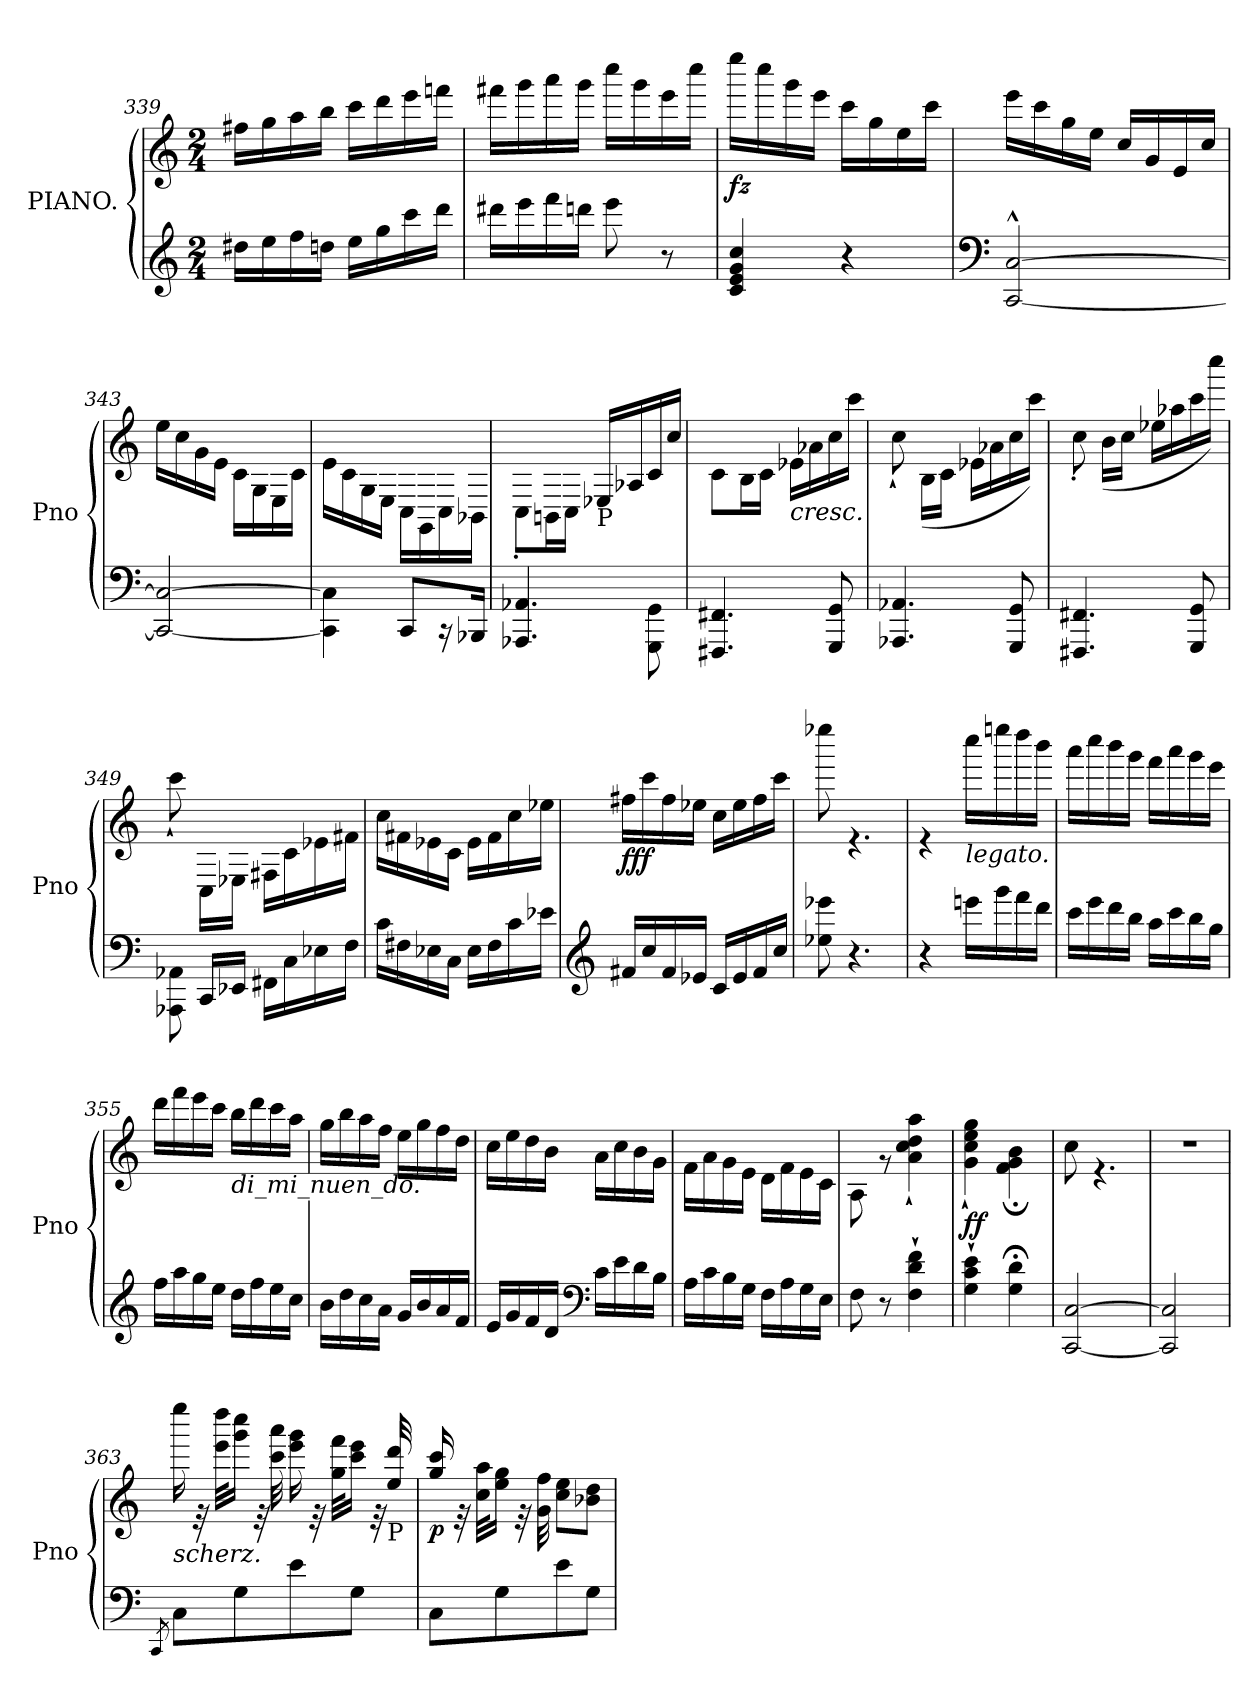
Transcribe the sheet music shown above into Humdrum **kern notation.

**kern	**kern	**dynam
*part1	*part1	*part1
*staff2	*staff1	*staff1/2
*I"PIANO.	*	*
*I'Pno	*	*
*clefG2	*clefG2	*
*k[]	*k[]	*
*M2/4	*M2/4	*
=339	=339	=339
*	*^	*
16dd#X\LL	2ryy	16ff#X\LL	.
16ee\	.	16gg\	.
16ff\	.	16aa\	.
16ddn\JJ	.	16bb\JJ	.
16ee\LL	.	16ccc\LL	.
16gg\	.	16ddd\	.
16ccc\	.	16eee\	.
16ddd\JJ	.	16fffn\JJ	.
=340	=340	=340	=340
16ddd#X\LL	2ryy	16fff#X\LL	.
16eee\	.	16ggg\	.
16fff\	.	16aaa\	.
16dddn\JJ	.	16ggg\JJ	.
8eee\	.	16cccc\LL	.
.	.	16ggg\	.
8r	.	16eee\	.
.	.	16cccc\JJ	.
=341	=341	=341	=341
!	!	!	!LO:DY:b
4c/ 4e/ 4g/ 4cc/	2ryy	16eeee\LL	fz
.	.	16cccc\	.
.	.	16ggg\	.
.	.	16eee\JJ	.
4r	.	16ccc\LL	.
.	.	16gg\	.
.	.	16ee\	.
.	.	16ccc\JJ	.
!!LO:LB:g=z	!!
=342	=342	=342	=342
*clefF4	*	*	*
[2CC/^^ [2C/^^	2ryy	16eee\LL	.
.	.	16ccc\	.
.	.	16gg\	.
.	.	16ee\JJ	.
.	.	16cc/LL	.
.	.	16g/	.
.	.	16e/	.
.	.	16cc/JJ	.
=343	=343	=343	=343
2CC/_ 2C/_	2ryy	16ee\LL	.
.	.	16cc\	.
.	.	16g\	.
.	.	16e\JJ	.
.	.	16c\LL	.
.	.	16G\	.
.	.	16E\	.
.	.	16c\JJ	.
=344	=344	=344	=344
4CC\] 4C\]	2ryy	16e\LL	.
.	.	16c\	.
.	.	16G\	.
.	.	16E\JJ	.
8CC/L	.	16C\LL	.
.	.	16GG\	.
16rCC	.	16C\	.
16BBB-X/Jk	.	16BB-X\JJ	.
=345	=345	=345	=345
4.AAA-X/ 4.AA-X/	2ryy	8C'\L	.
.	.	16BBn\L	.
.	.	16C\JJ	.
!	!	!LO:TX:b:t=P	!
.	.	16E-X/LL	.
.	.	16A-X/	.
8GGG\ 8GG\	.	16c/	.
.	.	16cc/JJ	.
=346	=346	=346	=346
4.FFF#X/ 4.FF#X/	2ryy	8c\L	.
.	.	16B\L	.
.	.	16c\JJ	.
!	!	!LO:TX:b:i:t=cresc.	!
.	.	16e-X\LL	.
.	.	16a-X\	.
8GGG/ 8GG/	.	16cc\	.
.	.	16ccc\JJ	.
!!LO:PB:g=z	!!
=347	=347	=347	=347
4.AAA-X/ 4.AA-X/	2ryy	8cc`\	.
.	.	(>16B\LL	.
.	.	16c\JJ	.
.	.	16e-X\LL	.
.	.	16a-X\	.
8GGG/ 8GG/	.	16cc\	.
.	.	16ccc\JJ)	.
=348	=348	=348	=348
4.FFF#X/ 4.FF#X/	2ryy	8cc'\	.
.	.	(>16b\LL	.
.	.	16cc\JJ	.
.	.	16ee-X\LL	.
.	.	16aa-X\	.
8GGG/ 8GG/	.	16ccc\	.
.	.	16cccc\JJ)	.
=349	=349	=349	=349
!	!	!	!LO:DY:b
8AAA-X\ 8AA-X\	2ryy	8ccc`\	other-dynamics
16CC/LL	.	16C\LL	.
16EE-X/JJ	.	16E-X\JJ	.
16FF#X\LL	.	16F#X\LL	.
16C\	.	16c\	.
16E-X\	.	16e-X\	.
16F\JJ	.	16f#X\JJ	.
=350	=350	=350	=350
16c\LL	2ryy	16cc\LL	.
16F#X\	.	16f#X\	.
16E-X\	.	16e-X\	.
16C\JJ	.	16c\JJ	.
16E-\LL	.	16e-\LL	.
16F#\	.	16f#\	.
16c\	.	16cc\	.
16e-X\JJ	.	16ee-X\JJ	.
!!LO:LB:g=z	!!
=351	=351	=351	=351
*clefG2	*	*	*
!	!	!	!LO:DY:b
16f#X/LL	2ryy	16ff#X\LL	fff
16cc/	.	16ccc\	.
16f#/	.	16ff#\	.
16e-X/JJ	.	16ee-X\JJ	.
16c/LL	.	16cc\LL	.
16e-/	.	16ee-\	.
16f#/	.	16ff#\	.
16cc/JJ	.	16ccc\JJ	.
=352	=352	=352	=352
8ee-X\ 8eee-X\	2ryy	8eeee-X\	.
4.r	.	4.r	.
=353	=353	=353	=353
4r	2ryy	4r	.
!	!	!LO:TX:b:i:t=legato.	!
16eeen\LL	.	16cccc\LL	.
16ggg\	.	16eeeen\	.
16fff\	.	16dddd\	.
16ddd\JJ	.	16bbb\JJ	.
=354	=354	=354	=354
16ccc\LL	2ryy	16aaa\LL	.
16eee\	.	16cccc\	.
16ddd\	.	16bbb\	.
16bb\JJ	.	16ggg\JJ	.
16aa\LL	.	16fff\LL	.
16ccc\	.	16aaa\	.
16bb\	.	16ggg\	.
16gg\JJ	.	16eee\JJ	.
=355	=355	=355	=355
16ff\LL	2ryy	16ddd\LL	.
16aa\	.	16fff\	.
16gg\	.	16eee\	.
16ee\JJ	.	16ccc\JJ	.
!	!	!LO:TX:b:i:t=di_mi_nuen_do.	!
16dd\LL	.	16bb\LL	.
16ff\	.	16ddd\	.
16ee\	.	16ccc\	.
16cc\JJ	.	16aa\JJ	.
=356	=356	=356	=356
16b\LL	2ryy	16gg\LL	.
16dd\	.	16bb\	.
16cc\	.	16aa\	.
16a\JJ	.	16ff\JJ	.
16g/LL	.	16ee\LL	.
16b/	.	16gg\	.
16a/	.	16ff\	.
16f/JJ	.	16dd\JJ	.
!!LO:LB:g=z	!!
=357	=357	=357	=357
16e/LL	2ryy	16cc\LL	.
16g/	.	16ee\	.
16f/	.	16dd\	.
16d/JJ	.	16b\JJ	.
*clefF4	*	*	*
16c\LL	.	16a\LL	.
16e\	.	16cc\	.
16d\	.	16b\	.
16B\JJ	.	16g\JJ	.
=358	=358	=358	=358
16A\LL	2ryy	16f\LL	.
16c\	.	16a\	.
16B\	.	16g\	.
16G\JJ	.	16e\JJ	.
16F\LL	.	16d\LL	.
16A\	.	16f\	.
16G\	.	16e\	.
16E\JJ	.	16c\JJ	.
=359	=359	=359	=359
8F\	2ryy	8A\	.
8r	.	8r	.
4F\` 4d\` 4f\`	.	4a\` 4cc\` 4dd\` 4aa\`	.
=360	=360	=360	=360
!	!	!	!LO:DY:b
4G\` 4c\` 4e\`	2ryy	4g\` 4cc\` 4ee\` 4gg\`	ff
4G\; 4d\;	.	4f\; 4g\; 4b\;	.
=361	=361	=361	=361
[2CC/ [2C/	2ryy	8cc\	.
.	.	4.r	.
=362	=362	=362	=362
2CC/] 2C/]	2ryy	2rdd	.
=363	=363	=363	=363
8qCC/	.	.	.
!	!LO:TX:b:i:t=scherz.	!	!
8C\L	2ryy	16eeee\	.
.	.	32r	.
.	.	32eee\ 32dddd\KLL	.
8G\	.	16ggg\ 16cccc\JJ	.
.	.	32r	.
.	.	32ccc\ 32aaa\	.
8e\	.	16eee\ 16ggg\	.
.	.	32r	.
.	.	32gg\ 32fff\KLL	.
8G\J	.	16ccc\ 16eee\JJ	.
.	.	32r	.
!	!	!LO:TX:b:t=P	!
.	.	32ee/ 32ddd/	.
!!LO:LB:g=z	!!
=364	=364	=364	=364
!	!	!	!LO:DY:b
8C\L	2ryy	16gg/ 16ccc/	p
.	.	32r	.
.	.	32cc\ 32aa\KLL	.
8G\	.	16ee\ 16gg\JJ	.
.	.	32r	.
.	.	32g\ 32ff\	.
8e\	.	8cc\ 8ee\L	.
8G\J	.	8b-X\ 8dd\J	.
*	*v	*v	*
=	=	=
*-	*-	*-
